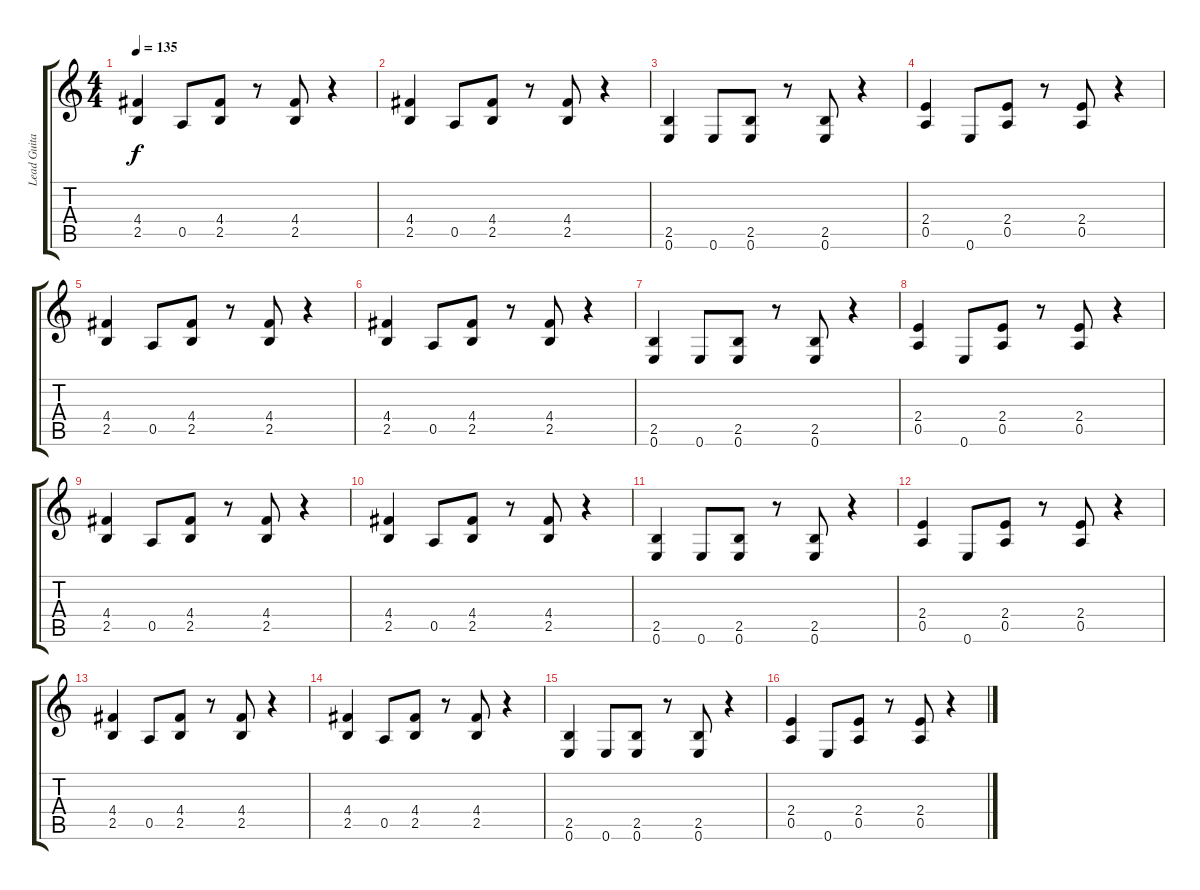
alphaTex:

\track ("Lead Guitar" "Lead Guita") {instrument overdrivenguitar}
\staff {score tabs}
\tuning (E4 B3 G3 D3 A2 E2) {hide}
\ts (4 4)
\tempo 135
\clef g2
\ks c
(4.4 2.5).4{dy f} 0.5.8 (4.4 2.5).8 r.8 (4.4 2.5).8 r.4 |
(4.4 2.5).4 0.5.8 (4.4 2.5).8 r.8 (4.4 2.5).8 r.4 |
(2.5 0.6).4 0.6.8 (2.5 0.6).8 r.8 (2.5 0.6).8 r.4 |
(2.4 0.5).4 0.6.8 (2.4 0.5).8 r.8 (2.4 0.5).8 r.4 |
(4.4 2.5).4 0.5.8 (4.4 2.5).8 r.8 (4.4 2.5).8 r.4 |
(4.4 2.5).4 0.5.8 (4.4 2.5).8 r.8 (4.4 2.5).8 r.4 |
(2.5 0.6).4 0.6.8 (2.5 0.6).8 r.8 (2.5 0.6).8 r.4 |
(2.4 0.5).4 0.6.8 (2.4 0.5).8 r.8 (2.4 0.5).8 r.4 |
(4.4 2.5).4 0.5.8 (4.4 2.5).8 r.8 (4.4 2.5).8 r.4 |
(4.4 2.5).4 0.5.8 (4.4 2.5).8 r.8 (4.4 2.5).8 r.4 |
(2.5 0.6).4 0.6.8 (2.5 0.6).8 r.8 (2.5 0.6).8 r.4 |
(2.4 0.5).4 0.6.8 (2.4 0.5).8 r.8 (2.4 0.5).8 r.4 |
(4.4 2.5).4 0.5.8 (4.4 2.5).8 r.8 (4.4 2.5).8 r.4 |
(4.4 2.5).4 0.5.8 (4.4 2.5).8 r.8 (4.4 2.5).8 r.4 |
(2.5 0.6).4 0.6.8 (2.5 0.6).8 r.8 (2.5 0.6).8 r.4 |
(2.4 0.5).4 0.6.8 (2.4 0.5).8 r.8 (2.4 0.5).8 r.4
